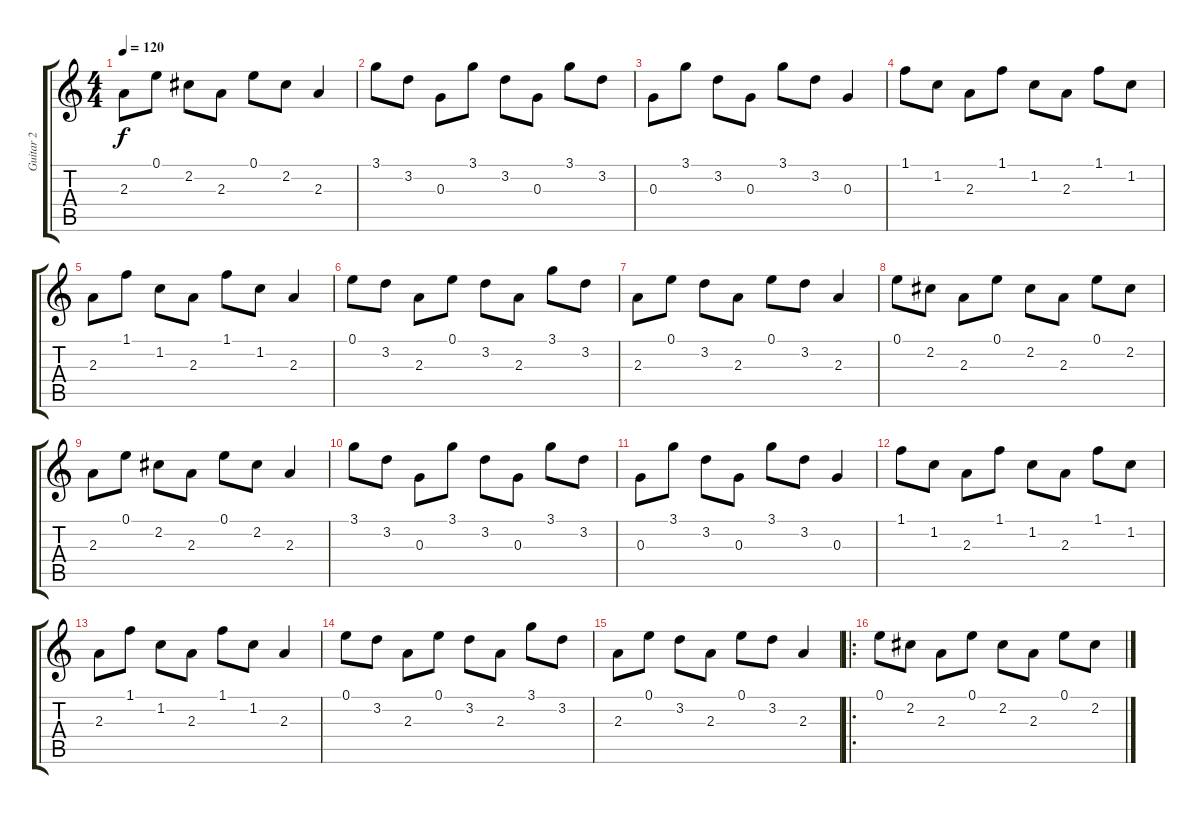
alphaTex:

\track ("Guitar 2" "Guitar 2") {instrument distortionguitar}
\staff {score tabs}
\tuning (E4 B3 G3 D3 A2 E2) {hide}
\ts (4 4)
\tempo 120
\clef g2
\ks c
2.3.8{dy f} 0.1.8 2.2.8 2.3.8 0.1.8 2.2.8 2.3.4 |
3.1.8 3.2.8 0.3.8 3.1.8 3.2.8 0.3.8 3.1.8 3.2.8 |
0.3.8 3.1.8 3.2.8 0.3.8 3.1.8 3.2.8 0.3.4 |
1.1.8 1.2.8 2.3.8 1.1.8 1.2.8 2.3.8 1.1.8 1.2.8 |
2.3.8 1.1.8 1.2.8 2.3.8 1.1.8 1.2.8 2.3.4 |
0.1.8 3.2.8 2.3.8 0.1.8 3.2.8 2.3.8 3.1.8 3.2.8 |
2.3.8 0.1.8 3.2.8 2.3.8 0.1.8 3.2.8 2.3.4 |
0.1.8 2.2.8 2.3.8 0.1.8 2.2.8 2.3.8 0.1.8 2.2.8 |
2.3.8 0.1.8 2.2.8 2.3.8 0.1.8 2.2.8 2.3.4 |
3.1.8 3.2.8 0.3.8 3.1.8 3.2.8 0.3.8 3.1.8 3.2.8 |
0.3.8 3.1.8 3.2.8 0.3.8 3.1.8 3.2.8 0.3.4 |
1.1.8 1.2.8 2.3.8 1.1.8 1.2.8 2.3.8 1.1.8 1.2.8 |
2.3.8 1.1.8 1.2.8 2.3.8 1.1.8 1.2.8 2.3.4 |
0.1.8 3.2.8 2.3.8 0.1.8 3.2.8 2.3.8 3.1.8 3.2.8 |
2.3.8 0.1.8 3.2.8 2.3.8 0.1.8 3.2.8 2.3.4 |
\ro
0.1.8 2.2.8 2.3.8 0.1.8 2.2.8 2.3.8 0.1.8 2.2.8
